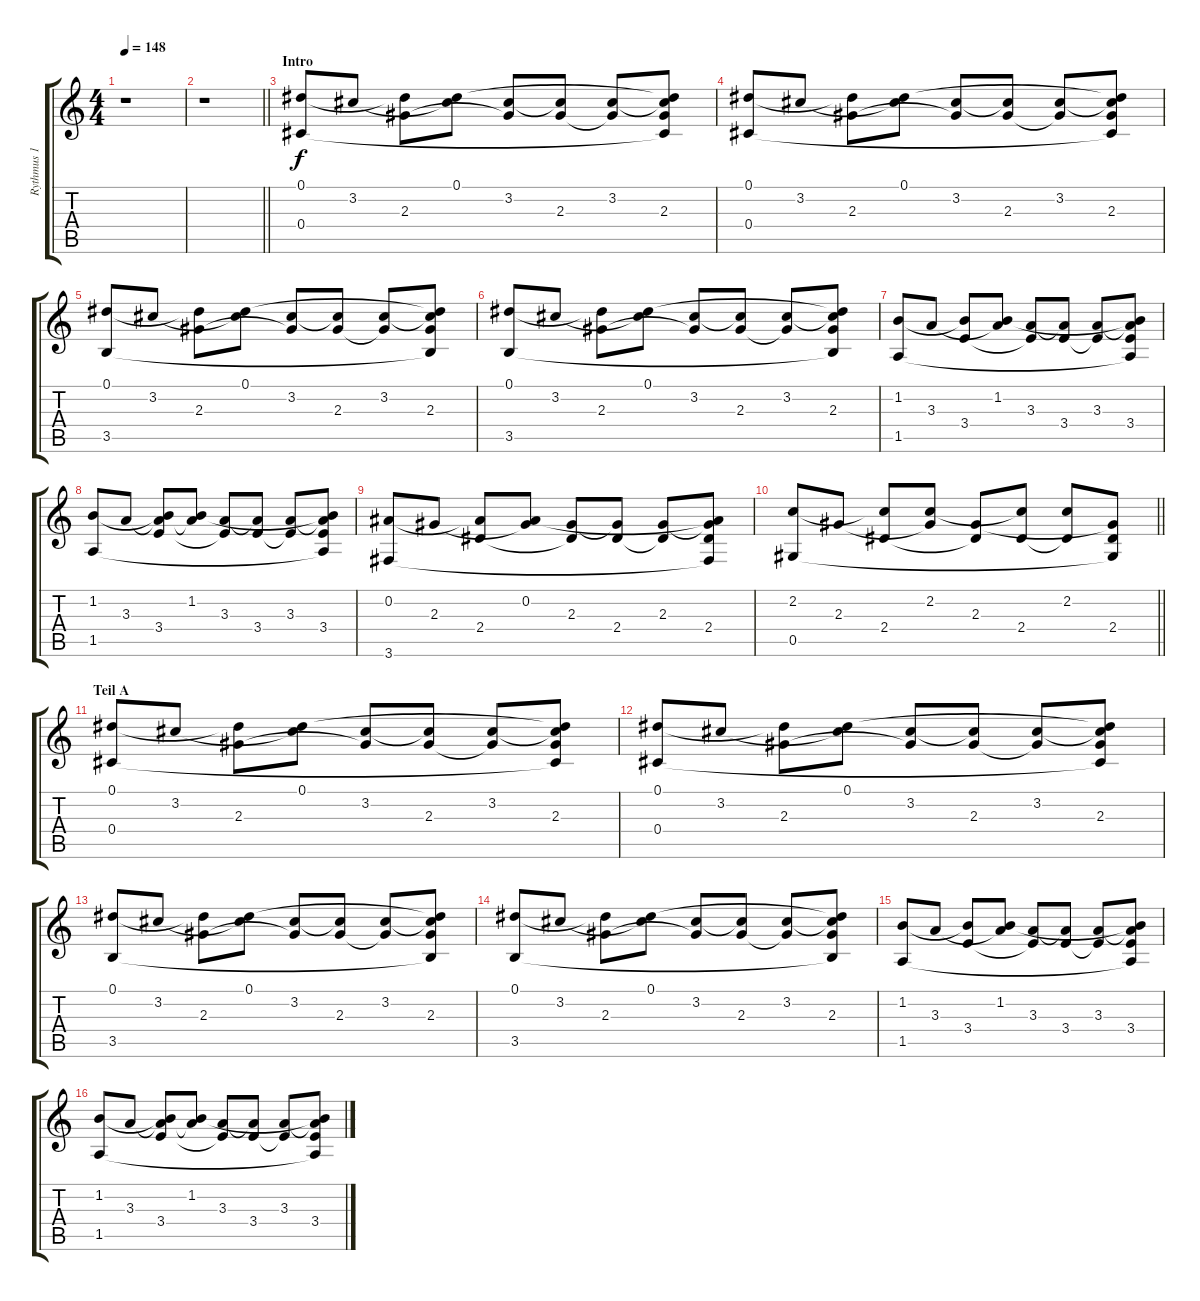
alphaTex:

\track ("Rythmus 1" "Rythmus 1") {instrument acousticguitarsteel}
\staff {score tabs}
\tuning (Eb4 Bb3 Gb3 Db3 Ab2 Eb2) {hide}
\ts (4 4)
\tempo 148
\clef g2
\ks c
r.1{dy f instrument acousticguitarsteel} |
\barLineRight lightlight
r.1 |
\section ("" "Intro")
(0.1 0.4).8 3.2.8 (0.1{t} 2.3).8 (0.1 3.2{t}).8 (3.2 2.3{t}).8 (3.2{t} 2.3).8 (3.2 2.3{t}).8 (0.1{t} 3.2{t} 2.3 0.4{t}).8 |
(0.1 0.4).8 3.2.8 (0.1{t} 2.3).8 (0.1 3.2{t}).8 (3.2 2.3{t}).8 (3.2{t} 2.3).8 (3.2 2.3{t}).8 (0.1{t} 3.2{t} 2.3 0.4{t}).8 |
(0.1 3.5).8 3.2.8 (0.1{t} 2.3).8 (0.1 3.2{t}).8 (3.2 2.3{t}).8 (3.2{t} 2.3).8 (3.2 2.3{t}).8 (0.1{t} 3.2{t} 2.3 3.5{t}).8 |
(0.1 3.5).8 3.2.8 (0.1{t} 2.3).8 (0.1 3.2{t}).8 (3.2 2.3{t}).8 (3.2{t} 2.3).8 (3.2 2.3{t}).8 (0.1{t} 3.2{t} 2.3 3.5{t}).8 |
(1.2 1.5).8 3.3.8 (1.2{t} 3.4).8 (1.2 3.3{t}).8 (3.3 3.4{t}).8 (3.3{t} 3.4).8 (3.3 3.4{t}).8 (1.2{t} 3.3{t} 3.4 1.5{t}).8 |
(1.2 1.5).8 3.3.8 (1.2{t} 3.3{t} 3.4).8 (1.2 3.3{t}).8 (3.3 3.4{t}).8 (3.3{t} 3.4).8 (3.3 3.4{t}).8 (1.2{t} 3.3{t} 3.4 1.5{t}).8 |
(0.2 3.6).8 2.3.8 (0.2{t} 2.4).8 (0.2 2.3{t}).8 (2.3 2.4{t}).8 (2.3{t} 2.4).8 (2.3 2.4{t}).8 (0.2{t} 2.3{t} 2.4 3.6{t}).8 |
\barLineRight lightlight
(2.2 0.5).8 2.3.8 (2.2{t} 2.4).8 (2.2 2.3{t}).8 (2.3 2.4{t}).8 (2.2{t} 2.4).8 (2.2 2.4{t}).8 (2.3{t} 2.4 0.5{t}).8 |
\section ("" "Teil A ")
(0.1 0.4).8 3.2.8 (0.1{t} 2.3).8 (0.1 3.2{t}).8 (3.2 2.3{t}).8 (3.2{t} 2.3).8 (3.2 2.3{t}).8 (0.1{t} 3.2{t} 2.3 0.4{t}).8 |
(0.1 0.4).8 3.2.8 (0.1{t} 2.3).8 (0.1 3.2{t}).8 (3.2 2.3{t}).8 (3.2{t} 2.3).8 (3.2 2.3{t}).8 (0.1{t} 3.2{t} 2.3 0.4{t}).8 |
(0.1 3.5).8 3.2.8 (0.1{t} 2.3).8 (0.1 3.2{t}).8 (3.2 2.3{t}).8 (3.2{t} 2.3).8 (3.2 2.3{t}).8 (0.1{t} 3.2{t} 2.3 3.5{t}).8 |
(0.1 3.5).8 3.2.8 (0.1{t} 2.3).8 (0.1 3.2{t}).8 (3.2 2.3{t}).8 (3.2{t} 2.3).8 (3.2 2.3{t}).8 (0.1{t} 3.2{t} 2.3 3.5{t}).8 |
(1.2 1.5).8 3.3.8 (1.2{t} 3.4).8 (1.2 3.3{t}).8 (3.3 3.4{t}).8 (3.3{t} 3.4).8 (3.3 3.4{t}).8 (1.2{t} 3.3{t} 3.4 1.5{t}).8 |
(1.2 1.5).8 3.3.8 (1.2{t} 3.3{t} 3.4).8 (1.2 3.3{t}).8 (3.3 3.4{t}).8 (3.3{t} 3.4).8 (3.3 3.4{t}).8 (1.2{t} 3.3{t} 3.4 1.5{t}).8
